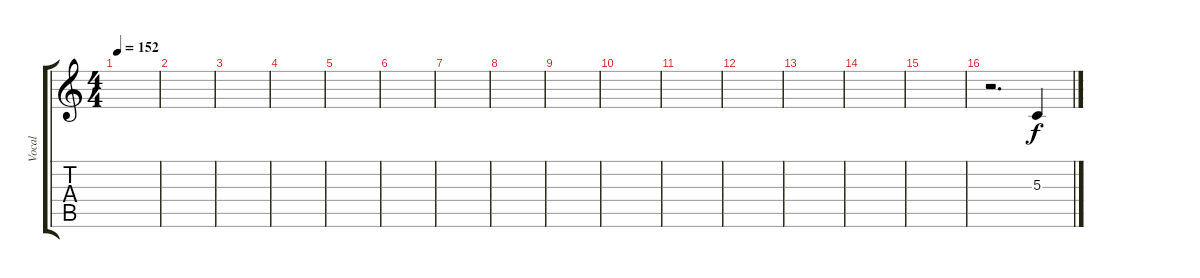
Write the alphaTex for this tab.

\track ("Vocal" "Vocal") {instrument tenorsax}
\staff {score tabs}
\tuning (E4 B3 G3 D3 A2 E2) {hide}
\ts (4 4)
\tempo 152
\clef g2
\ks c
|
|
|
|
|
|
|
|
|
|
|
|
|
|
|
r.2{d} 5.3.4
